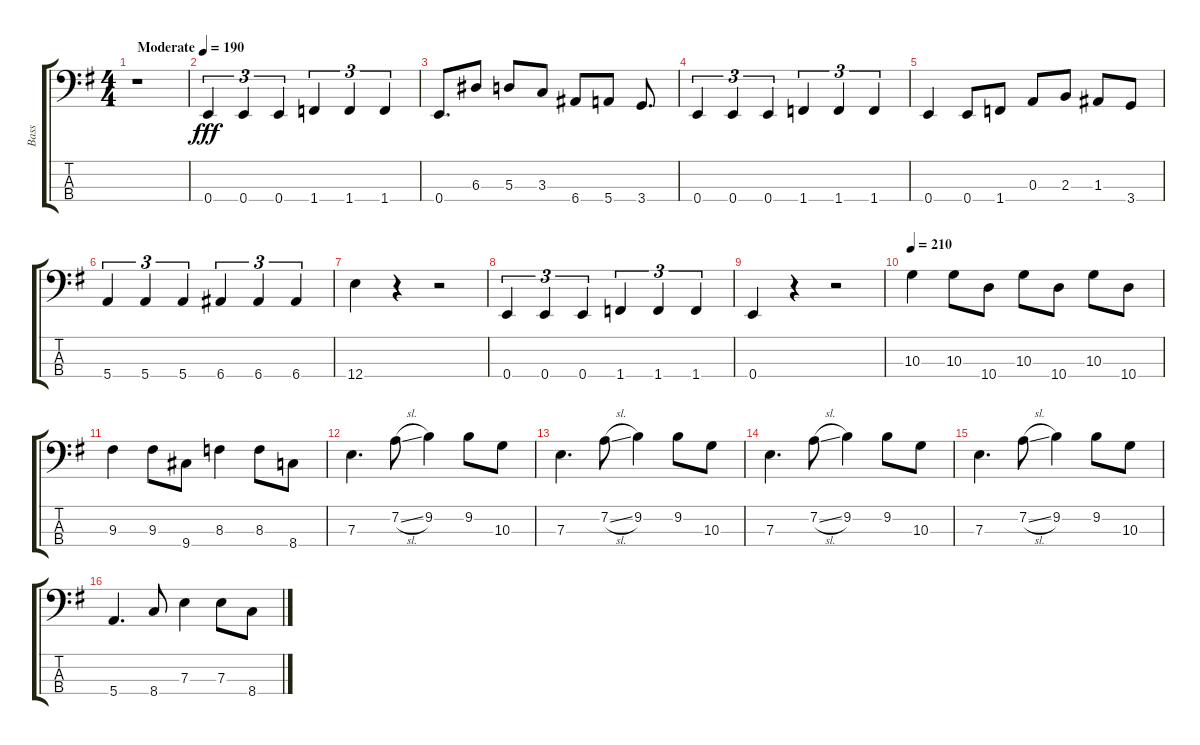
\track ("Bass" "Bass") {instrument electricbassfinger}
\staff {score tabs}
\tuning (G2 D2 A1 E1) {hide}
\ts (4 4)
\tempo (190 "Moderate")
\clef f4
\ks g
r.1{dy fff instrument electricbassfinger} |
0.4.4{tu (3 2)} 0.4.4{tu (3 2)} 0.4.4{tu (3 2)} 1.4.4{tu (3 2)} 1.4.4{tu (3 2)} 1.4.4{tu (3 2)} |
0.4.8{d} 6.3.8 5.3.8 3.3.8 6.4.8 5.4.8 3.4.8{d} |
0.4.4{tu (3 2)} 0.4.4{tu (3 2)} 0.4.4{tu (3 2)} 1.4.4{tu (3 2)} 1.4.4{tu (3 2)} 1.4.4{tu (3 2)} |
0.4.4 0.4.8 1.4.8 0.3.8 2.3.8 1.3.8 3.4.8 |
5.4.4{tu (3 2)} 5.4.4{tu (3 2)} 5.4.4{tu (3 2)} 6.4.4{tu (3 2)} 6.4.4{tu (3 2)} 6.4.4{tu (3 2)} |
12.4.4 r.4 r.2 |
0.4.4{tu (3 2)} 0.4.4{tu (3 2)} 0.4.4{tu (3 2)} 1.4.4{tu (3 2)} 1.4.4{tu (3 2)} 1.4.4{tu (3 2)} |
0.4.4 r.4 r.2 |
\tempo 210
10.3.4 10.3.8 10.4.8 10.3.8 10.4.8 10.3.8 10.4.8 |
9.3.4 9.3.8 9.4.8 8.3.4 8.3.8 8.4.8 |
7.3.4{d} 7.2{sl}.8 9.2.4 9.2.8 10.3.8 |
7.3.4{d} 7.2{sl}.8 9.2.4 9.2.8 10.3.8 |
7.3.4{d} 7.2{sl}.8 9.2.4 9.2.8 10.3.8 |
7.3.4{d} 7.2{sl}.8 9.2.4 9.2.8 10.3.8 |
5.4.4{d} 8.4.8 7.3.4 7.3.8 8.4.8
